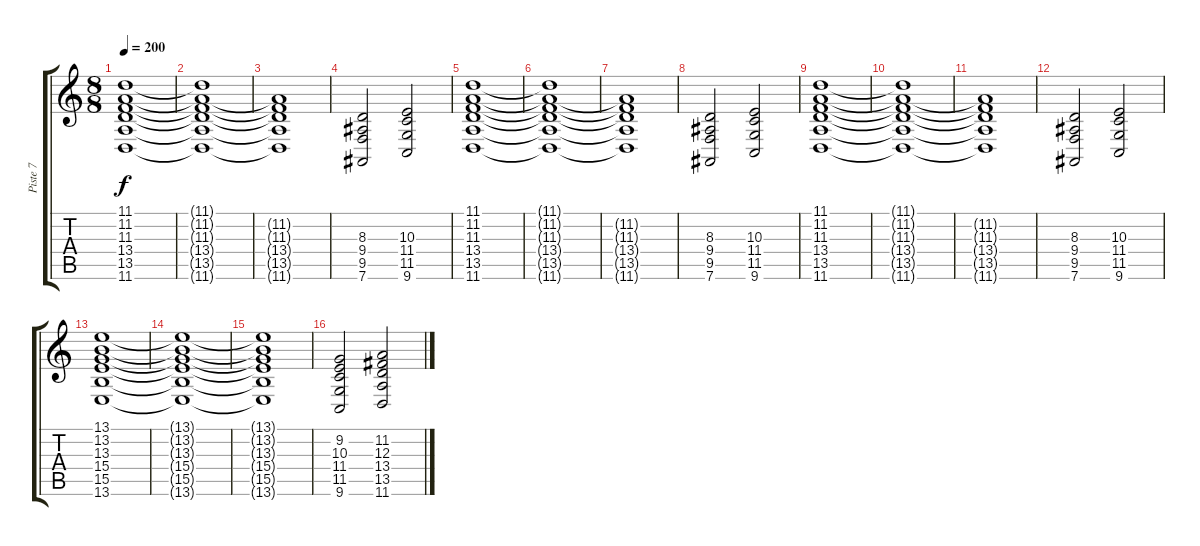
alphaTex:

\track ("Piste 7" "Piste 7") {instrument stringensemble1}
\staff {score tabs}
\tuning (Eb4 Bb3 Gb3 Db3 Ab2 Eb2) {hide}
\ts (8 8)
\tempo 200
\clef g2
\ks c
(11.1 11.2 11.3 13.4 13.5 11.6).1{dy f} |
(11.1{t} 11.2{t} 11.3{t} 13.4{t} 13.5{t} 11.6{t}).1 |
(11.2{t} 11.3{t} 13.4{t} 13.5{t} 11.6{t}).1 |
(8.3 9.4 9.5 7.6).2 (10.3 11.4 11.5 9.6).2 |
(11.1 11.2 11.3 13.4 13.5 11.6).1 |
(11.1{t} 11.2{t} 11.3{t} 13.4{t} 13.5{t} 11.6{t}).1 |
(11.2{t} 11.3{t} 13.4{t} 13.5{t} 11.6{t}).1 |
(8.3 9.4 9.5 7.6).2 (10.3 11.4 11.5 9.6).2 |
(11.1 11.2 11.3 13.4 13.5 11.6).1 |
(11.1{t} 11.2{t} 11.3{t} 13.4{t} 13.5{t} 11.6{t}).1 |
(11.2{t} 11.3{t} 13.4{t} 13.5{t} 11.6{t}).1 |
(8.3 9.4 9.5 7.6).2 (10.3 11.4 11.5 9.6).2 |
(13.1 13.2 13.3 15.4 15.5 13.6).1 |
(13.1{t} 13.2{t} 13.3{t} 15.4{t} 15.5{t} 13.6{t}).1 |
(13.1{t} 13.2{t} 13.3{t} 15.4{t} 15.5{t} 13.6{t}).1 |
(9.2 10.3 11.4 11.5 9.6).2 (11.2 12.3 13.4 13.5 11.6).2
